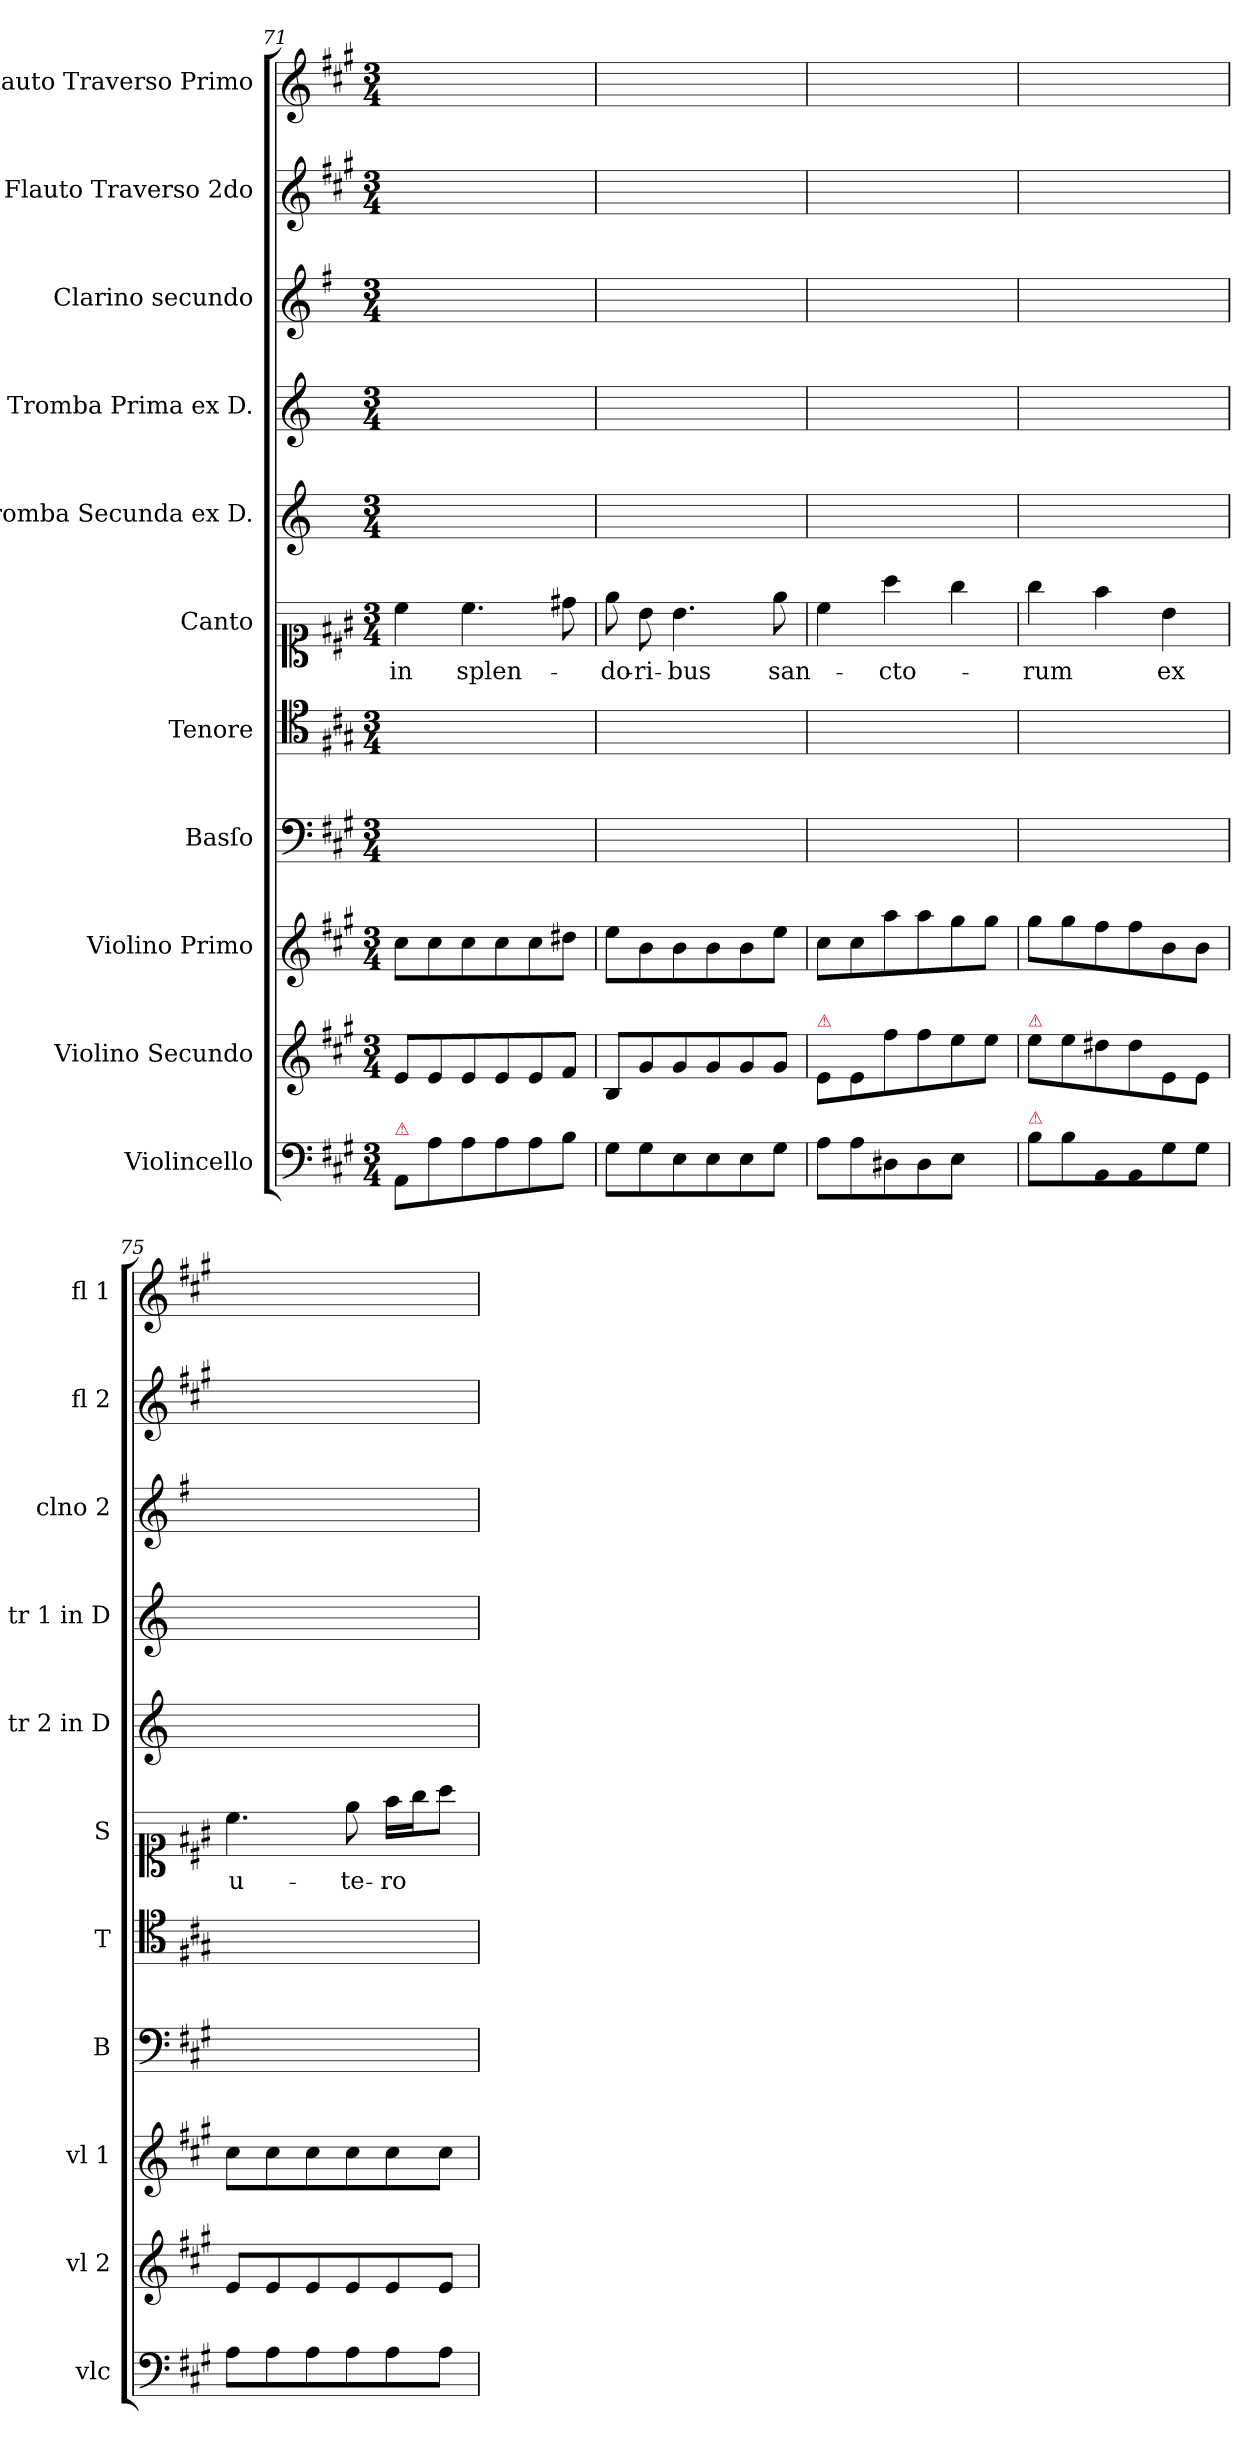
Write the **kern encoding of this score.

**kern	**kern	**kern	**kern	**kern	**kern	**text	**kern	**kern	**kern	**kern	**kern
*part11	*part10	*part9	*part8	*part7	*part6	*part6	*part5	*part4	*part3	*part2	*part1
*staff11	*staff10	*staff9	*staff8	*staff7	*staff6	*staff6	*staff5	*staff4	*staff3	*staff2	*staff1
*I"Violincello	*I"Violino Secundo	*I"Violino Primo	*I"Basſo	*I"Tenore	*I"Canto	*	*I"Tromba Secunda ex D.	*I"Tromba Prima ex D.	*I"Clarino secundo	*I"Flauto Traverso 2do	*I"Flauto Traverso Primo
*I'vlc	*I'vl 2	*I'vl 1	*I'B	*I'T	*I'S	*	*I'tr 2 in D	*I'tr 1 in D	*I'clno 2	*I'fl 2	*I'fl 1
*clefF4	*clefG2	*clefG2	*clefF4	*clefC4	*clefC1	*	*clefG2	*clefG2	*clefG2	*clefG2	*clefG2
*	*	*	*	*	*	*	*ITrd-1c-2	*ITrd-1c-2	*ITrd-1c-2	*	*
*k[f#c#g#]	*k[f#c#g#]	*k[f#c#g#]	*k[f#c#g#]	*k[f#c#g#]	*k[f#c#g#]	*	*k[f#c#]	*k[f#c#]	*k[f#c#g#]	*k[f#c#g#]	*k[f#c#g#]
*M3/4	*M3/4	*M3/4	*M3/4	*M3/4	*M3/4	*	*M3/4	*M3/4	*M3/4	*M3/4	*M3/4
=71	=71	=71	=71	=71	=71	=71	=71	=71	=71	=71	=71
!LO:TX:a:color=crimson:t=⚠	!	!	!	!	!	!	!	!	!	!	!
8AA/L	8e/L	8cc#\L	2.ryy	2.ryy	4cc#\	in	2.ryy	2.ryy	2.ryy	2.ryy	2.ryy
8A\	8e/	8cc#\	.	.	.	.	.	.	.	.	.
8A\	8e/	8cc#\	.	.	4.cc#\	splen-	.	.	.	.	.
8A\	8e/	8cc#\	.	.	.	.	.	.	.	.	.
8A\	8e/	8cc#\	.	.	.	.	.	.	.	.	.
8B\J	8f#/J	8dd#X\J	.	.	8dd#X\	.	.	.	.	.	.
=72	=72	=72	=72	=72	=72	=72	=72	=72	=72	=72	=72
8G#\L	8B/L	8ee\L	2.ryy	2.ryy	8ee\	-do-	2.ryy	2.ryy	2.ryy	2.ryy	2.ryy
8G#\	8g#/	8b\	.	.	8b\	-ri-	.	.	.	.	.
8E\	8g#/	8b\	.	.	4.b\	-bus	.	.	.	.	.
8E\	8g#/	8b\	.	.	.	.	.	.	.	.	.
8E\	8g#/	8b\	.	.	.	.	.	.	.	.	.
8G#\J	8g#/J	8ee\J	.	.	8ee\	san-	.	.	.	.	.
=73	=73	=73	=73	=73	=73	=73	=73	=73	=73	=73	=73
!	!LO:TX:a:color=crimson:t=⚠	!	!	!	!	!	!	!	!	!	!
8A\L	8e/L	8cc#\L	2.ryy	2.ryy	4cc#\	.	2.ryy	2.ryy	2.ryy	2.ryy	2.ryy
8A\	8e/	8cc#\	.	.	.	.	.	.	.	.	.
8D#X\	8ff#\	8aa\	.	.	4aa\	-cto-	.	.	.	.	.
8D#\	8ff#\	8aa\	.	.	.	.	.	.	.	.	.
8E\J	8ee\	8gg#\	.	.	4gg#\	.	.	.	.	.	.
8ryy	8ee\J	8gg#\J	.	.	.	.	.	.	.	.	.
=74	=74	=74	=74	=74	=74	=74	=74	=74	=74	=74	=74
!	!LO:TX:a:color=crimson:t=⚠	!	!	!	!	!	!	!	!	!	!
!LO:TX:a:color=crimson:t=⚠	!	!	!	!	!	!	!	!	!	!	!
8B\L	8ee\L	8gg#\L	2.ryy	2.ryy	4gg#\	-rum	2.ryy	2.ryy	2.ryy	2.ryy	2.ryy
8B\	8ee\	8gg#\	.	.	.	.	.	.	.	.	.
8BB/	8dd#X\	8ff#\	.	.	4ff#\	.	.	.	.	.	.
8BB/	8dd#\	8ff#\	.	.	.	.	.	.	.	.	.
8G#\	8e/	8b\	.	.	4b\	ex	.	.	.	.	.
8G#\J	8e/J	8b\J	.	.	.	.	.	.	.	.	.
=75	=75	=75	=75	=75	=75	=75	=75	=75	=75	=75	=75
8A\L	8e/L	8cc#\L	2.ryy	2.ryy	4.cc#\	u-	2.ryy	2.ryy	2.ryy	2.ryy	2.ryy
8A\	8e/	8cc#\	.	.	.	.	.	.	.	.	.
8A\	8e/	8cc#\	.	.	.	.	.	.	.	.	.
8A\	8e/	8cc#\	.	.	8ee\	-te-	.	.	.	.	.
8A\	8e/	8cc#\	.	.	16ff#\LL	-ro	.	.	.	.	.
.	.	.	.	.	16gg#\J	.	.	.	.	.	.
8A\J	8e/J	8cc#\J	.	.	8aa\J	.	.	.	.	.	.
=	=	=	=	=	=	=	=	=	=	=	=
*-	*-	*-	*-	*-	*-	*-	*-	*-	*-	*-	*-
